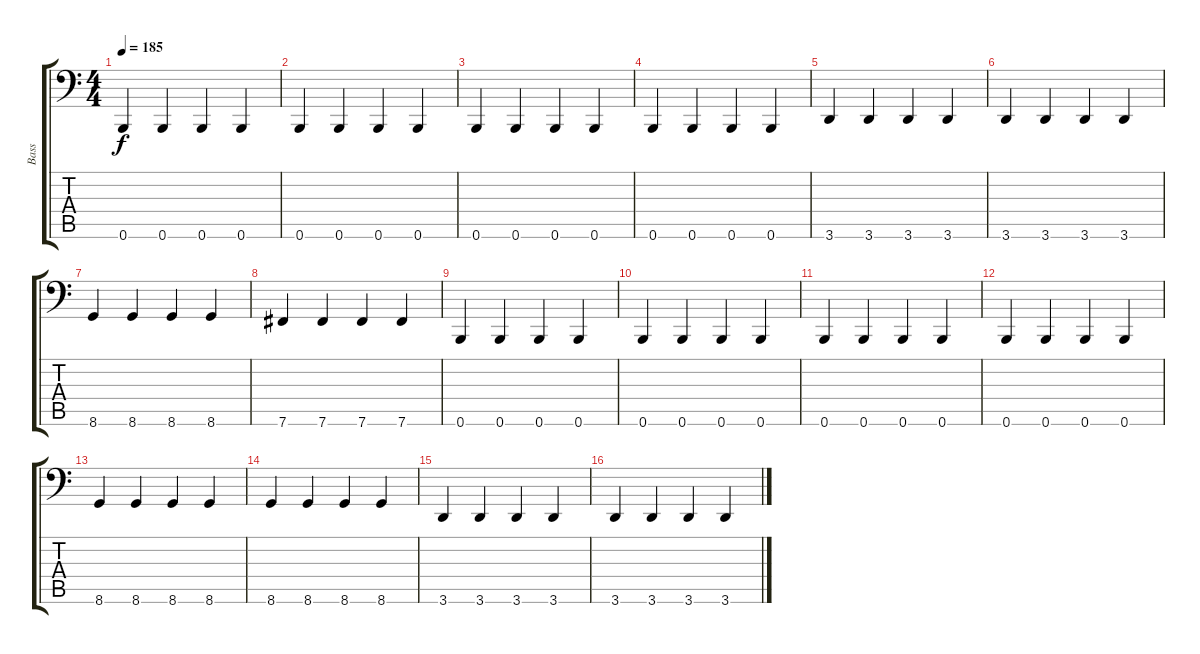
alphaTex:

\track ("Bass" "Bass") {instrument electricbasspick}
\staff {score tabs}
\tuning (Db3 Ab2 E2 B1 Gb1 B0) {hide}
\ts (4 4)
\tempo 185
\clef f4
\ks c
0.6.4{dy f} 0.6.4 0.6.4 0.6.4 |
0.6.4 0.6.4 0.6.4 0.6.4 |
0.6.4 0.6.4 0.6.4 0.6.4 |
0.6.4 0.6.4 0.6.4 0.6.4 |
3.6.4 3.6.4 3.6.4 3.6.4 |
3.6.4 3.6.4 3.6.4 3.6.4 |
8.6.4 8.6.4 8.6.4 8.6.4 |
7.6.4 7.6.4 7.6.4 7.6.4 |
0.6.4 0.6.4 0.6.4 0.6.4 |
0.6.4 0.6.4 0.6.4 0.6.4 |
0.6.4 0.6.4 0.6.4 0.6.4 |
0.6.4 0.6.4 0.6.4 0.6.4 |
8.6.4 8.6.4 8.6.4 8.6.4 |
8.6.4 8.6.4 8.6.4 8.6.4 |
3.6.4 3.6.4 3.6.4 3.6.4 |
3.6.4 3.6.4 3.6.4 3.6.4
